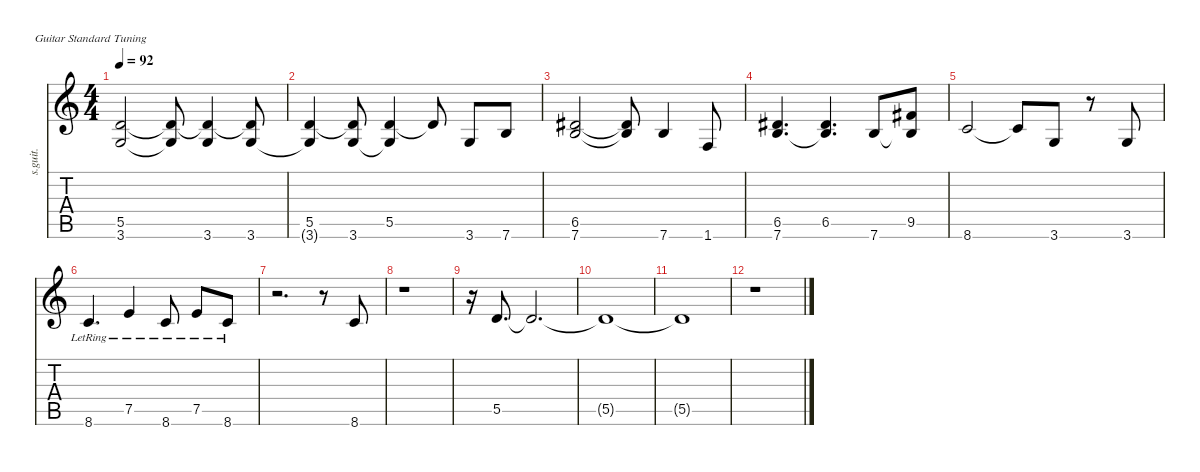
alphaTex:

\defaultSystemsLayout 4
\hideDynamics
\bracketExtendMode nobrackets
\track ("Jonny Greenwood | Fender Rhodes Mark I 73 | Piano (LH)" "s.guit.") {instrument electricgrandpiano}
\staff {score tabs}
\tuning (E4 B3 G3 D3 A2 E2)
\displaytranspose 12
\ts (4 4)
\tempo 92
\clef g2
\ks c
(5.5 3.6).2{dy f} (5.5{t} 3.6{t}).8 (5.5{t} 3.6).4 (5.5{t} 3.6).8 |
(5.5 3.6{t}).4 (5.5{t} 3.6).8 (5.5 3.6{t}).4 5.5{t}.8 3.6.8 7.6.8 |
(6.5{acc #} 7.6).2 (6.5{t acc #} 7.6{t}).8 7.6.4 1.6.8 |
(6.5{acc #} 7.6).4{d} (6.5{acc #} 7.6{t}).4{d} 7.6.8 (9.5{acc #} 7.6{t}).8 |
8.6.2 8.6{t}.8 3.6.8 r.8 3.6.8 |
8.6{lr}.4{d} 7.5{lr}.4 8.6{lr}.8 7.5{lr}.8 8.6{lr}.8 |
r.2{d} r.8 8.6.8 |
r.1 |
r.16 5.5.8{d} 5.5{t}.2{d} |
5.5{t}.1 |
5.5{t}.1 |
r.1
